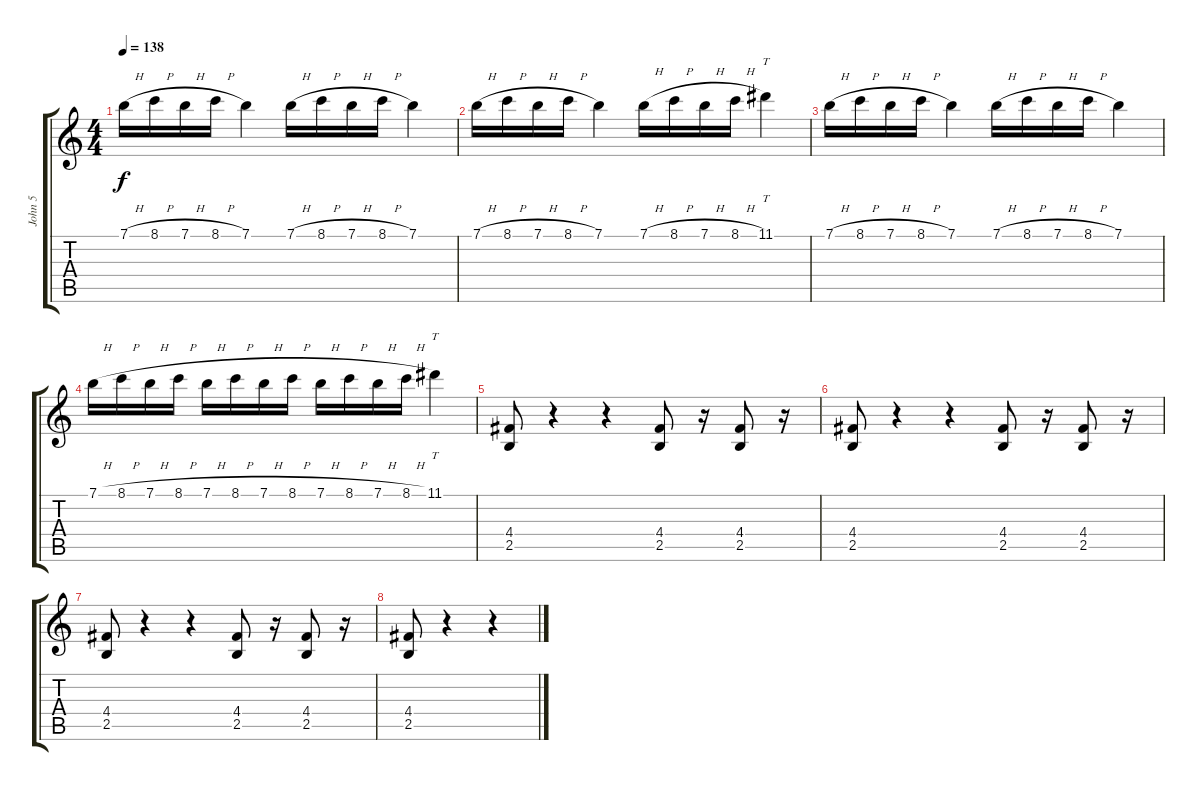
\track ("John 5" "John 5") {instrument distortionguitar}
\staff {score tabs}
\tuning (E4 B3 G3 D3 A2 E2) {hide}
\ts (4 4)
\tempo 138
\clef g2
\ks c
7.1{h}.16{dy f} 8.1{h}.16 7.1{h}.16 8.1{h}.16 7.1.4 7.1{h}.16 8.1{h}.16 7.1{h}.16 8.1{h}.16 7.1.4 |
7.1{h}.16 8.1{h}.16 7.1{h}.16 8.1{h}.16 7.1.4 7.1{h}.16 8.1{h}.16 7.1{h}.16 8.1{h}.16 11.1.4{tt} |
7.1{h}.16 8.1{h}.16 7.1{h}.16 8.1{h}.16 7.1.4 7.1{h}.16 8.1{h}.16 7.1{h}.16 8.1{h}.16 7.1.4 |
7.1{h}.16 8.1{h}.16 7.1{h}.16 8.1{h}.16 7.1{h}.16 8.1{h}.16 7.1{h}.16 8.1{h}.16 7.1{h}.16 8.1{h}.16 7.1{h}.16 8.1{h}.16 11.1.4{tt} |
(4.4 2.5).8 r.4 r.4 (4.4 2.5).8 r.16 (4.4 2.5).8 r.16 |
(4.4 2.5).8 r.4 r.4 (4.4 2.5).8 r.16 (4.4 2.5).8 r.16 |
(4.4 2.5).8 r.4 r.4 (4.4 2.5).8 r.16 (4.4 2.5).8 r.16 |
(4.4 2.5).8 r.4 r.4
